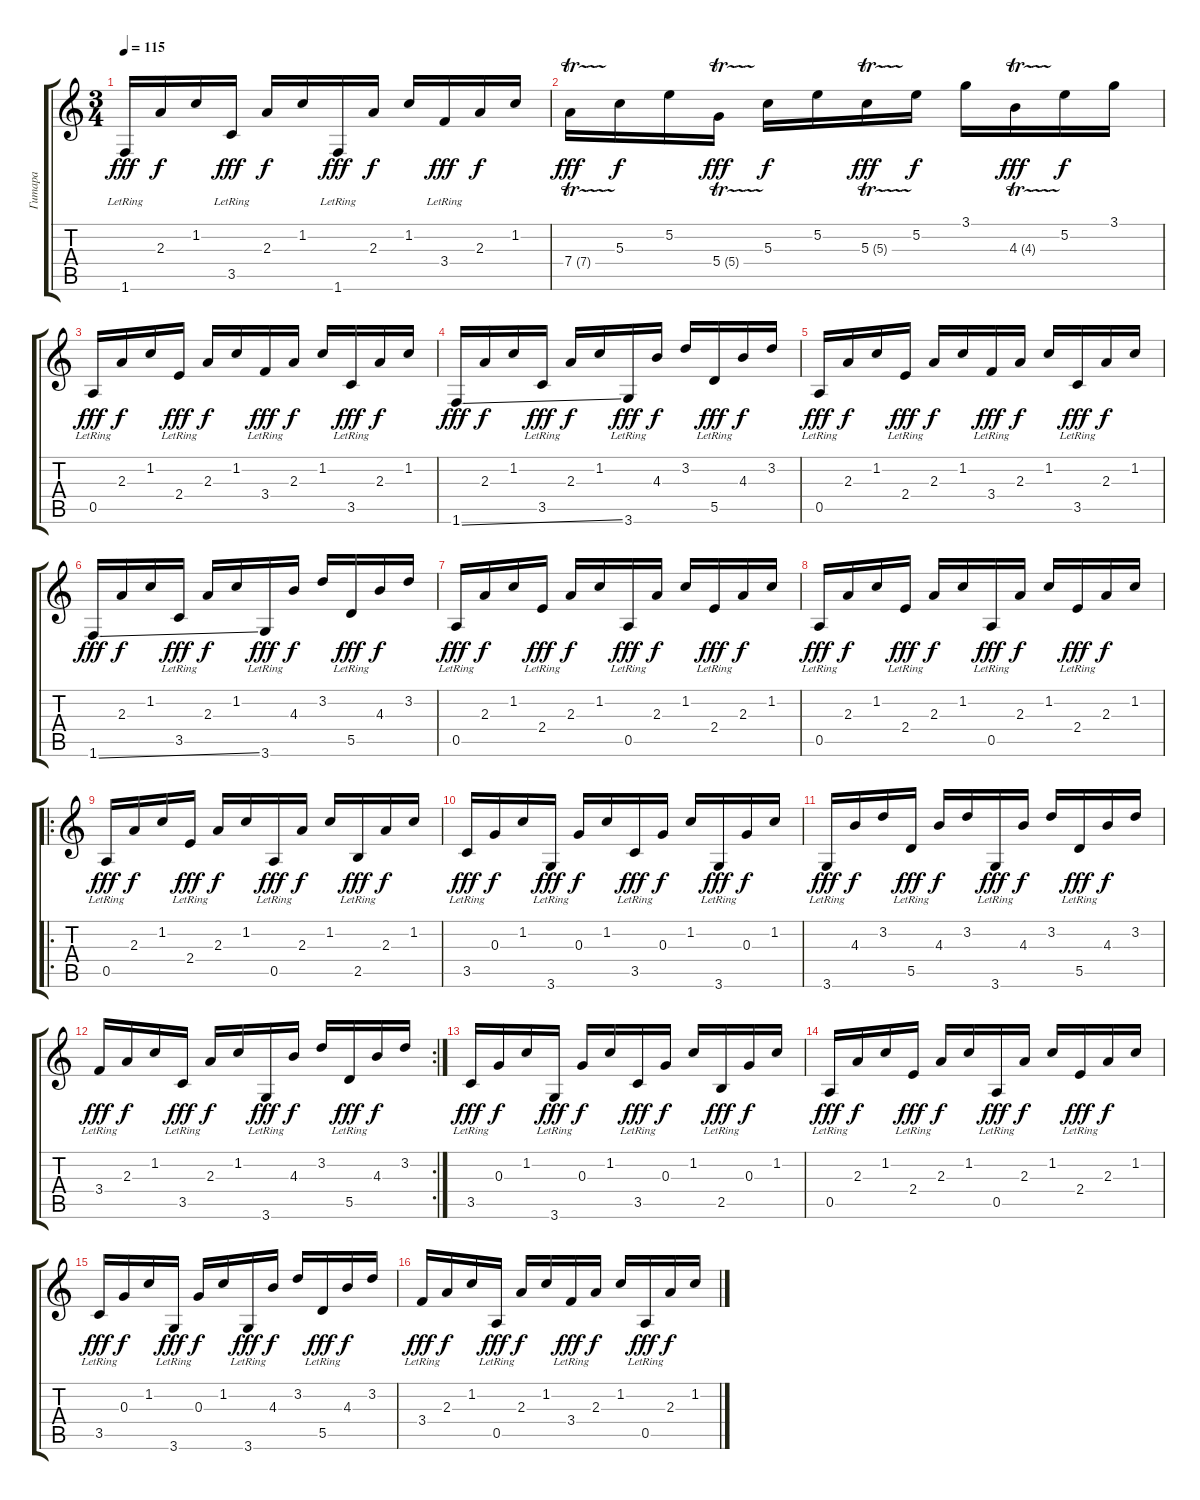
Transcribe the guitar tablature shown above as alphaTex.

\track ("Гитара" "Гитара") {instrument acousticguitarsteel}
\staff {score tabs}
\tuning (E4 B3 G3 D3 A2 E2) {hide}
\ts (3 4)
\tempo 115
\clef g2
\ks c
1.6{lr}.16{dy fff} 2.3.16{dy f} 1.2.16 3.5{lr}.16{dy fff} 2.3.16{dy f} 1.2.16 1.6{lr}.16{dy fff} 2.3.16{dy f} 1.2.16 3.4{lr}.16{dy fff} 2.3.16{dy f} 1.2.16 |
7.4{tr (7 16)}.16{dy fff} 5.3.16{dy f} 5.2.16 5.4{tr (5 16)}.16{dy fff} 5.3.16{dy f} 5.2.16 5.3{tr (5 16)}.16{dy fff} 5.2.16{dy f} 3.1.16 4.3{tr (4 16)}.16{dy fff} 5.2.16{dy f} 3.1.16 |
0.5{lr}.16{dy fff} 2.3.16{dy f} 1.2.16 2.4{lr}.16{dy fff} 2.3.16{dy f} 1.2.16 3.4{lr}.16{dy fff} 2.3.16{dy f} 1.2.16 3.5{lr}.16{dy fff} 2.3.16{dy f} 1.2.16 |
1.6{ss}.16{dy fff} 2.3.16{dy f} 1.2.16 3.5{lr}.16{dy fff} 2.3.16{dy f} 1.2.16 3.6{lr}.16{dy fff} 4.3.16{dy f} 3.2.16 5.5{lr}.16{dy fff} 4.3.16{dy f} 3.2.16 |
0.5{lr}.16{dy fff} 2.3.16{dy f} 1.2.16 2.4{lr}.16{dy fff} 2.3.16{dy f} 1.2.16 3.4{lr}.16{dy fff} 2.3.16{dy f} 1.2.16 3.5{lr}.16{dy fff} 2.3.16{dy f} 1.2.16 |
1.6{ss}.16{dy fff} 2.3.16{dy f} 1.2.16 3.5{lr}.16{dy fff} 2.3.16{dy f} 1.2.16 3.6{lr}.16{dy fff} 4.3.16{dy f} 3.2.16 5.5{lr}.16{dy fff} 4.3.16{dy f} 3.2.16 |
0.5{lr}.16{dy fff} 2.3.16{dy f} 1.2.16 2.4{lr}.16{dy fff} 2.3.16{dy f} 1.2.16 0.5{lr}.16{dy fff} 2.3.16{dy f} 1.2.16 2.4{lr}.16{dy fff} 2.3.16{dy f} 1.2.16 |
0.5{lr}.16{dy fff} 2.3.16{dy f} 1.2.16 2.4{lr}.16{dy fff} 2.3.16{dy f} 1.2.16 0.5{lr}.16{dy fff} 2.3.16{dy f} 1.2.16 2.4{lr}.16{dy fff} 2.3.16{dy f} 1.2.16 |
\ro
0.5{lr}.16{dy fff} 2.3.16{dy f} 1.2.16 2.4{lr}.16{dy fff} 2.3.16{dy f} 1.2.16 0.5{lr}.16{dy fff} 2.3.16{dy f} 1.2.16 2.5{lr}.16{dy fff} 2.3.16{dy f} 1.2.16 |
3.5{lr}.16{dy fff} 0.3.16{dy f} 1.2.16 3.6{lr}.16{dy fff} 0.3.16{dy f} 1.2.16 3.5{lr}.16{dy fff} 0.3.16{dy f} 1.2.16 3.6{lr}.16{dy fff} 0.3.16{dy f} 1.2.16 |
3.6{lr}.16{dy fff} 4.3.16{dy f} 3.2.16 5.5{lr}.16{dy fff} 4.3.16{dy f} 3.2.16 3.6{lr}.16{dy fff} 4.3.16{dy f} 3.2.16 5.5{lr}.16{dy fff} 4.3.16{dy f} 3.2.16 |
\rc 2
3.4{lr}.16{dy fff} 2.3.16{dy f} 1.2.16 3.5{lr}.16{dy fff} 2.3.16{dy f} 1.2.16 3.6{lr}.16{dy fff} 4.3.16{dy f} 3.2.16 5.5{lr}.16{dy fff} 4.3.16{dy f} 3.2.16 |
3.5{lr}.16{dy fff} 0.3.16{dy f} 1.2.16 3.6{lr}.16{dy fff} 0.3.16{dy f} 1.2.16 3.5{lr}.16{dy fff} 0.3.16{dy f} 1.2.16 2.5{lr}.16{dy fff} 0.3.16{dy f} 1.2.16 |
0.5{lr}.16{dy fff} 2.3.16{dy f} 1.2.16 2.4{lr}.16{dy fff} 2.3.16{dy f} 1.2.16 0.5{lr}.16{dy fff} 2.3.16{dy f} 1.2.16 2.4{lr}.16{dy fff} 2.3.16{dy f} 1.2.16 |
3.5{lr}.16{dy fff} 0.3.16{dy f} 1.2.16 3.6{lr}.16{dy fff} 0.3.16{dy f} 1.2.16 3.6{lr}.16{dy fff} 4.3.16{dy f} 3.2.16 5.5{lr}.16{dy fff} 4.3.16{dy f} 3.2.16 |
3.4{lr}.16{dy fff} 2.3.16{dy f} 1.2.16 0.5{lr}.16{dy fff} 2.3.16{dy f} 1.2.16 3.4{lr}.16{dy fff} 2.3.16{dy f} 1.2.16 0.5{lr}.16{dy fff} 2.3.16{dy f} 1.2.16
